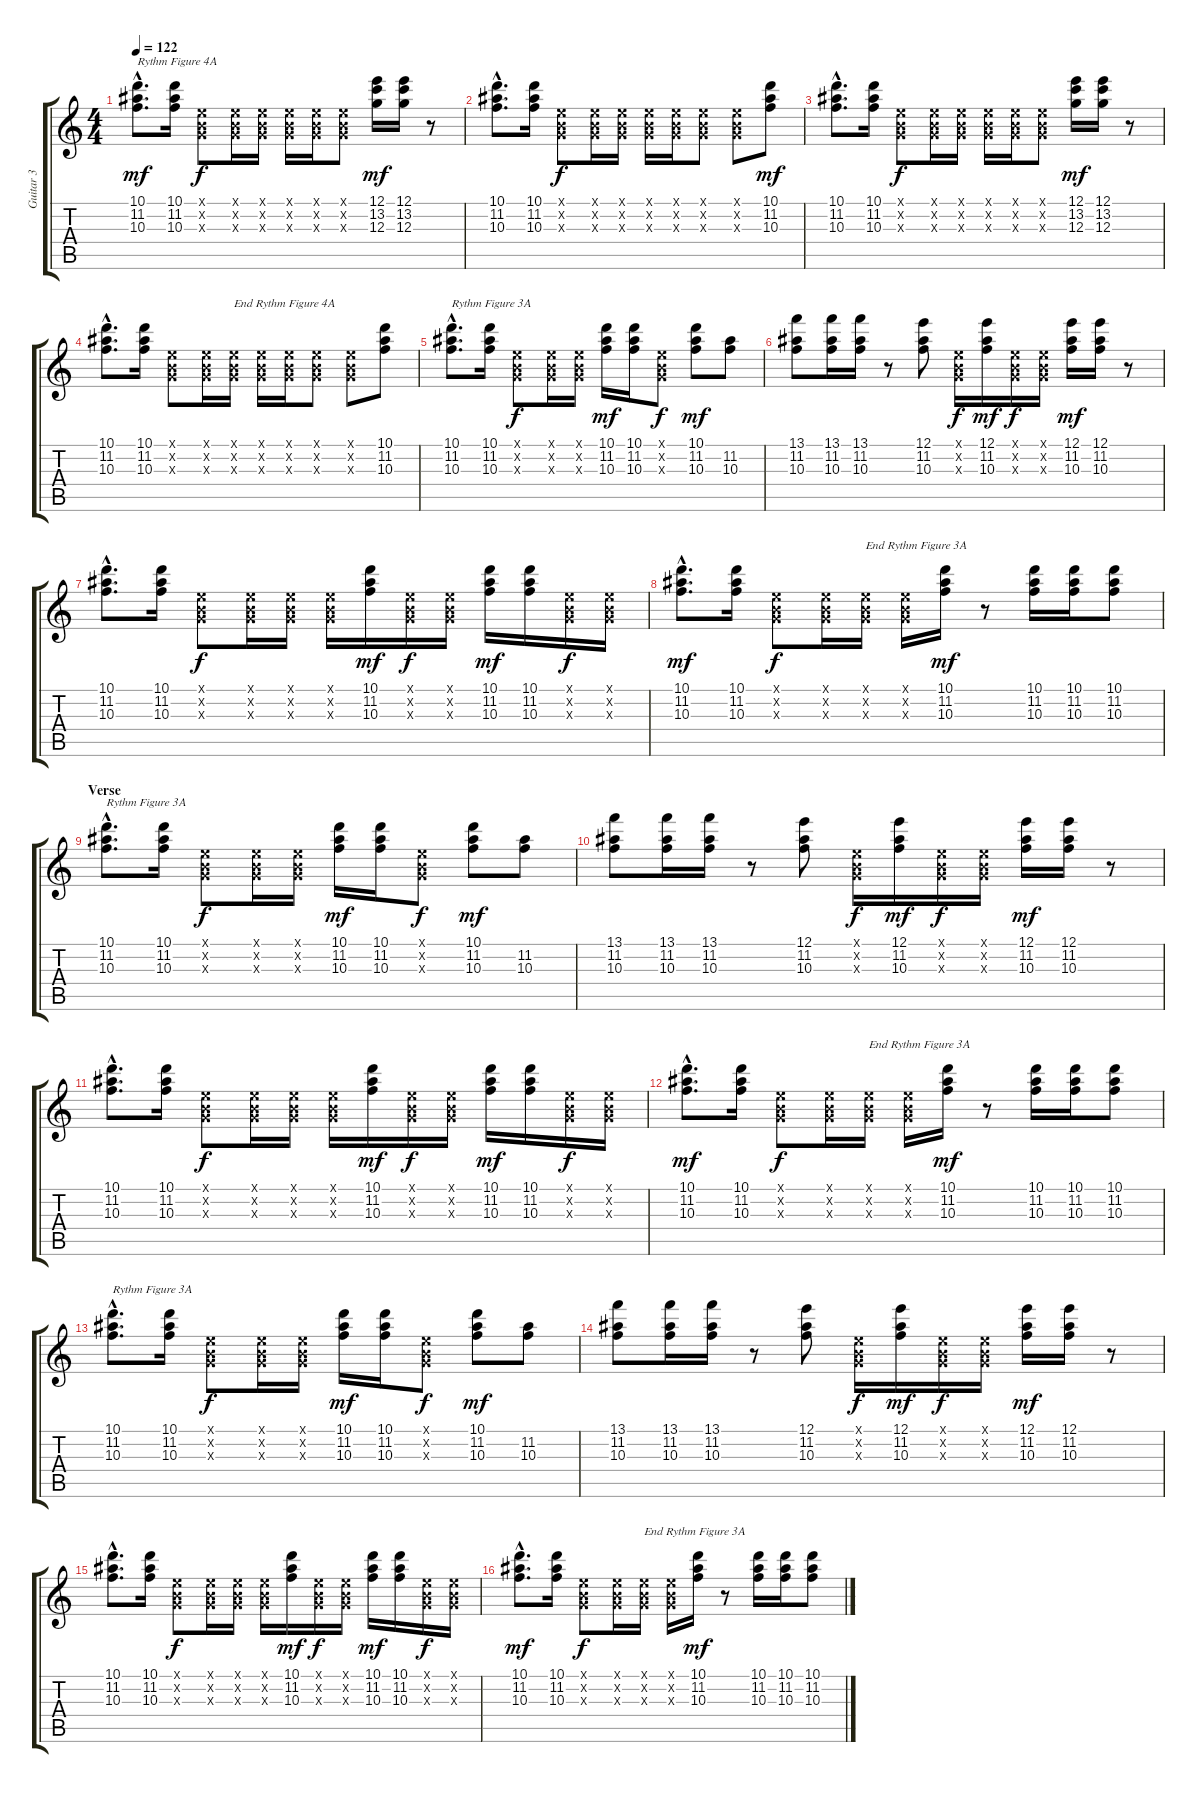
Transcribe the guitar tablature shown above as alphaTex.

\track ("Guitar 3" "Guitar 3") {instrument electricguitarclean}
\staff {score tabs}
\tuning (E4 B3 G3 D3 A2 E2) {hide}
\ts (4 4)
\tempo 122
\clef g2
\ks c
(10.1{hac} 11.2{hac} 10.3{hac}).8{d txt "Rythm Figure 4A" dy mf} (10.1 11.2 10.3).16 (0.1{x} 0.2{x} 0.3{x}).8{dy f} (0.1{x} 0.2{x} 0.3{x}).16 (0.1{x} 0.2{x} 0.3{x}).16 (0.1{x} 0.2{x} 0.3{x}).16 (0.1{x} 0.2{x} 0.3{x}).16 (0.1{x} 0.2{x} 0.3{x}).8 (12.1 13.2 12.3).16{dy mf} (12.1 13.2 12.3).16 r.8 |
(10.1{hac} 11.2{hac} 10.3{hac}).8{d} (10.1 11.2 10.3).16 (0.1{x} 0.2{x} 0.3{x}).8{dy f} (0.1{x} 0.2{x} 0.3{x}).16 (0.1{x} 0.2{x} 0.3{x}).16 (0.1{x} 0.2{x} 0.3{x}).16 (0.1{x} 0.2{x} 0.3{x}).16 (0.1{x} 0.2{x} 0.3{x}).8 (0.1{x} 0.2{x} 0.3{x}).8 (10.1 11.2 10.3).8{dy mf} |
(10.1{hac} 11.2{hac} 10.3{hac}).8{d} (10.1 11.2 10.3).16 (0.1{x} 0.2{x} 0.3{x}).8{dy f} (0.1{x} 0.2{x} 0.3{x}).16 (0.1{x} 0.2{x} 0.3{x}).16 (0.1{x} 0.2{x} 0.3{x}).16 (0.1{x} 0.2{x} 0.3{x}).16 (0.1{x} 0.2{x} 0.3{x}).8 (12.1 13.2 12.3).16{dy mf} (12.1 13.2 12.3).16 r.8 |
(10.1{hac} 11.2{hac} 10.3{hac}).8{d} (10.1 11.2 10.3).16 (0.1{x} 0.2{x} 0.3{x}).8 (0.1{x} 0.2{x} 0.3{x}).16 (0.1{x} 0.2{x} 0.3{x}).16{txt "End Rythm Figure 4A"} (0.1{x} 0.2{x} 0.3{x}).16 (0.1{x} 0.2{x} 0.3{x}).16 (0.1{x} 0.2{x} 0.3{x}).8 (0.1{x} 0.2{x} 0.3{x}).8 (10.1 11.2 10.3).8 |
(10.1{hac} 11.2{hac} 10.3{hac}).8{d txt "Rythm Figure 3A"} (10.1 11.2 10.3).16 (0.1{x} 0.2{x} 0.3{x}).8{dy f} (0.1{x} 0.2{x} 0.3{x}).16 (0.1{x} 0.2{x} 0.3{x}).16 (10.1 11.2 10.3).16{dy mf} (10.1 11.2 10.3).16 (0.1{x} 0.2{x} 0.3{x}).8{dy f} (10.1 11.2 10.3).8{dy mf} (11.2 10.3).8 |
(13.1 11.2 10.3).8 (13.1 11.2 10.3).16 (13.1 11.2 10.3).16 r.8 (12.1 11.2 10.3).8 (0.1{x} 0.2{x} 0.3{x}).16{dy f} (12.1 11.2 10.3).16{dy mf} (0.1{x} 0.2{x} 0.3{x}).16{dy f} (0.1{x} 0.2{x} 0.3{x}).16 (12.1 11.2 10.3).16{dy mf} (12.1 11.2 10.3).16 r.8 |
(10.1{hac} 11.2{hac} 10.3{hac}).8{d} (10.1 11.2 10.3).16 (0.1{x} 0.2{x} 0.3{x}).8{dy f} (0.1{x} 0.2{x} 0.3{x}).16 (0.1{x} 0.2{x} 0.3{x}).16 (0.1{x} 0.2{x} 0.3{x}).16 (10.1 11.2 10.3).16{dy mf} (0.1{x} 0.2{x} 0.3{x}).16{dy f} (0.1{x} 0.2{x} 0.3{x}).16 (10.1 11.2 10.3).16{dy mf} (10.1 11.2 10.3).16 (0.1{x} 0.2{x} 0.3{x}).16{dy f} (0.1{x} 0.2{x} 0.3{x}).16 |
(10.1{hac} 11.2{hac} 10.3{hac}).8{d dy mf} (10.1 11.2 10.3).16 (0.1{x} 0.2{x} 0.3{x}).8{dy f} (0.1{x} 0.2{x} 0.3{x}).16 (0.1{x} 0.2{x} 0.3{x}).16{txt "End Rythm Figure 3A"} (0.1{x} 0.2{x} 0.3{x}).16 (10.1 11.2 10.3).16{dy mf} r.8 (10.1 11.2 10.3).16 (10.1 11.2 10.3).16 (10.1 11.2 10.3).8 |
\section ("" "Verse")
(10.1{hac} 11.2{hac} 10.3{hac}).8{d txt "Rythm Figure 3A"} (10.1 11.2 10.3).16 (0.1{x} 0.2{x} 0.3{x}).8{dy f} (0.1{x} 0.2{x} 0.3{x}).16 (0.1{x} 0.2{x} 0.3{x}).16 (10.1 11.2 10.3).16{dy mf} (10.1 11.2 10.3).16 (0.1{x} 0.2{x} 0.3{x}).8{dy f} (10.1 11.2 10.3).8{dy mf} (11.2 10.3).8 |
(13.1 11.2 10.3).8 (13.1 11.2 10.3).16 (13.1 11.2 10.3).16 r.8 (12.1 11.2 10.3).8 (0.1{x} 0.2{x} 0.3{x}).16{dy f} (12.1 11.2 10.3).16{dy mf} (0.1{x} 0.2{x} 0.3{x}).16{dy f} (0.1{x} 0.2{x} 0.3{x}).16 (12.1 11.2 10.3).16{dy mf} (12.1 11.2 10.3).16 r.8 |
(10.1{hac} 11.2{hac} 10.3{hac}).8{d} (10.1 11.2 10.3).16 (0.1{x} 0.2{x} 0.3{x}).8{dy f} (0.1{x} 0.2{x} 0.3{x}).16 (0.1{x} 0.2{x} 0.3{x}).16 (0.1{x} 0.2{x} 0.3{x}).16 (10.1 11.2 10.3).16{dy mf} (0.1{x} 0.2{x} 0.3{x}).16{dy f} (0.1{x} 0.2{x} 0.3{x}).16 (10.1 11.2 10.3).16{dy mf} (10.1 11.2 10.3).16 (0.1{x} 0.2{x} 0.3{x}).16{dy f} (0.1{x} 0.2{x} 0.3{x}).16 |
(10.1{hac} 11.2{hac} 10.3{hac}).8{d dy mf} (10.1 11.2 10.3).16 (0.1{x} 0.2{x} 0.3{x}).8{dy f} (0.1{x} 0.2{x} 0.3{x}).16 (0.1{x} 0.2{x} 0.3{x}).16{txt "End Rythm Figure 3A"} (0.1{x} 0.2{x} 0.3{x}).16 (10.1 11.2 10.3).16{dy mf} r.8 (10.1 11.2 10.3).16 (10.1 11.2 10.3).16 (10.1 11.2 10.3).8 |
(10.1{hac} 11.2{hac} 10.3{hac}).8{d txt "Rythm Figure 3A"} (10.1 11.2 10.3).16 (0.1{x} 0.2{x} 0.3{x}).8{dy f} (0.1{x} 0.2{x} 0.3{x}).16 (0.1{x} 0.2{x} 0.3{x}).16 (10.1 11.2 10.3).16{dy mf} (10.1 11.2 10.3).16 (0.1{x} 0.2{x} 0.3{x}).8{dy f} (10.1 11.2 10.3).8{dy mf} (11.2 10.3).8 |
(13.1 11.2 10.3).8 (13.1 11.2 10.3).16 (13.1 11.2 10.3).16 r.8 (12.1 11.2 10.3).8 (0.1{x} 0.2{x} 0.3{x}).16{dy f} (12.1 11.2 10.3).16{dy mf} (0.1{x} 0.2{x} 0.3{x}).16{dy f} (0.1{x} 0.2{x} 0.3{x}).16 (12.1 11.2 10.3).16{dy mf} (12.1 11.2 10.3).16 r.8 |
(10.1{hac} 11.2{hac} 10.3{hac}).8{d} (10.1 11.2 10.3).16 (0.1{x} 0.2{x} 0.3{x}).8{dy f} (0.1{x} 0.2{x} 0.3{x}).16 (0.1{x} 0.2{x} 0.3{x}).16 (0.1{x} 0.2{x} 0.3{x}).16 (10.1 11.2 10.3).16{dy mf} (0.1{x} 0.2{x} 0.3{x}).16{dy f} (0.1{x} 0.2{x} 0.3{x}).16 (10.1 11.2 10.3).16{dy mf} (10.1 11.2 10.3).16 (0.1{x} 0.2{x} 0.3{x}).16{dy f} (0.1{x} 0.2{x} 0.3{x}).16 |
(10.1{hac} 11.2{hac} 10.3{hac}).8{d dy mf} (10.1 11.2 10.3).16 (0.1{x} 0.2{x} 0.3{x}).8{dy f} (0.1{x} 0.2{x} 0.3{x}).16 (0.1{x} 0.2{x} 0.3{x}).16{txt "End Rythm Figure 3A"} (0.1{x} 0.2{x} 0.3{x}).16 (10.1 11.2 10.3).16{dy mf} r.8 (10.1 11.2 10.3).16 (10.1 11.2 10.3).16 (10.1 11.2 10.3).8
